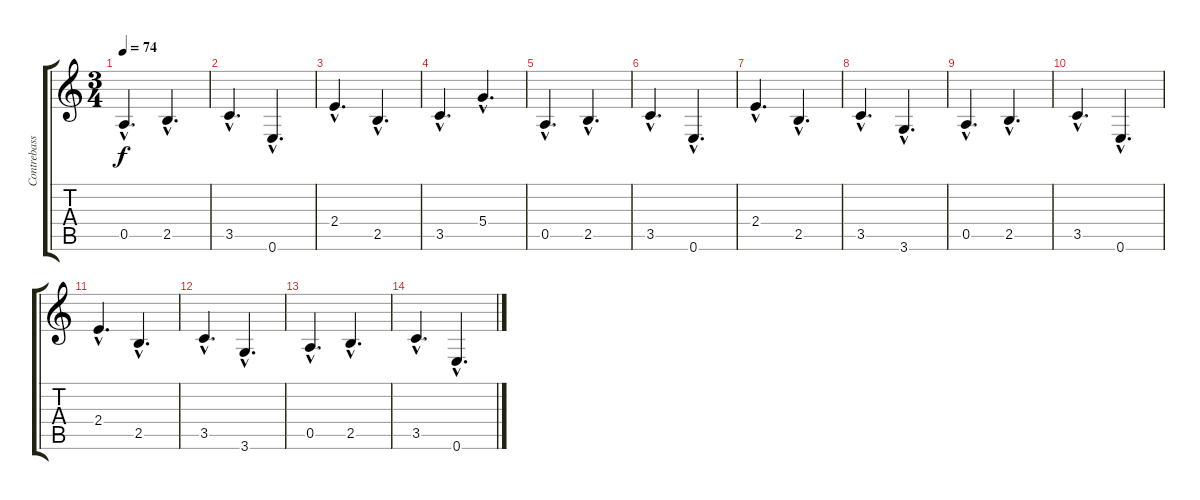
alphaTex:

\track ("Contrebasse" "Contrebass") {instrument contrabass}
\staff {score tabs}
\tuning (E4 B3 G3 D3 A2 E2) {hide}
\ts (3 4)
\tempo 74
\clef g2
\ks c
0.5{hac}.4{d dy f} 2.5{hac}.4{d} |
3.5{hac}.4{d} 0.6{hac}.4{d} |
2.4{hac}.4{d} 2.5{hac}.4{d} |
3.5{hac}.4{d} 5.4{hac}.4{d} |
0.5{hac}.4{d} 2.5{hac}.4{d} |
3.5{hac}.4{d} 0.6{hac}.4{d} |
2.4{hac}.4{d} 2.5{hac}.4{d} |
3.5{hac}.4{d} 3.6{hac}.4{d} |
0.5{hac}.4{d} 2.5{hac}.4{d} |
3.5{hac}.4{d} 0.6{hac}.4{d} |
2.4{hac}.4{d} 2.5{hac}.4{d} |
3.5{hac}.4{d} 3.6{hac}.4{d} |
0.5{hac}.4{d} 2.5{hac}.4{d} |
3.5{hac}.4{d} 0.6{hac}.4{d}
